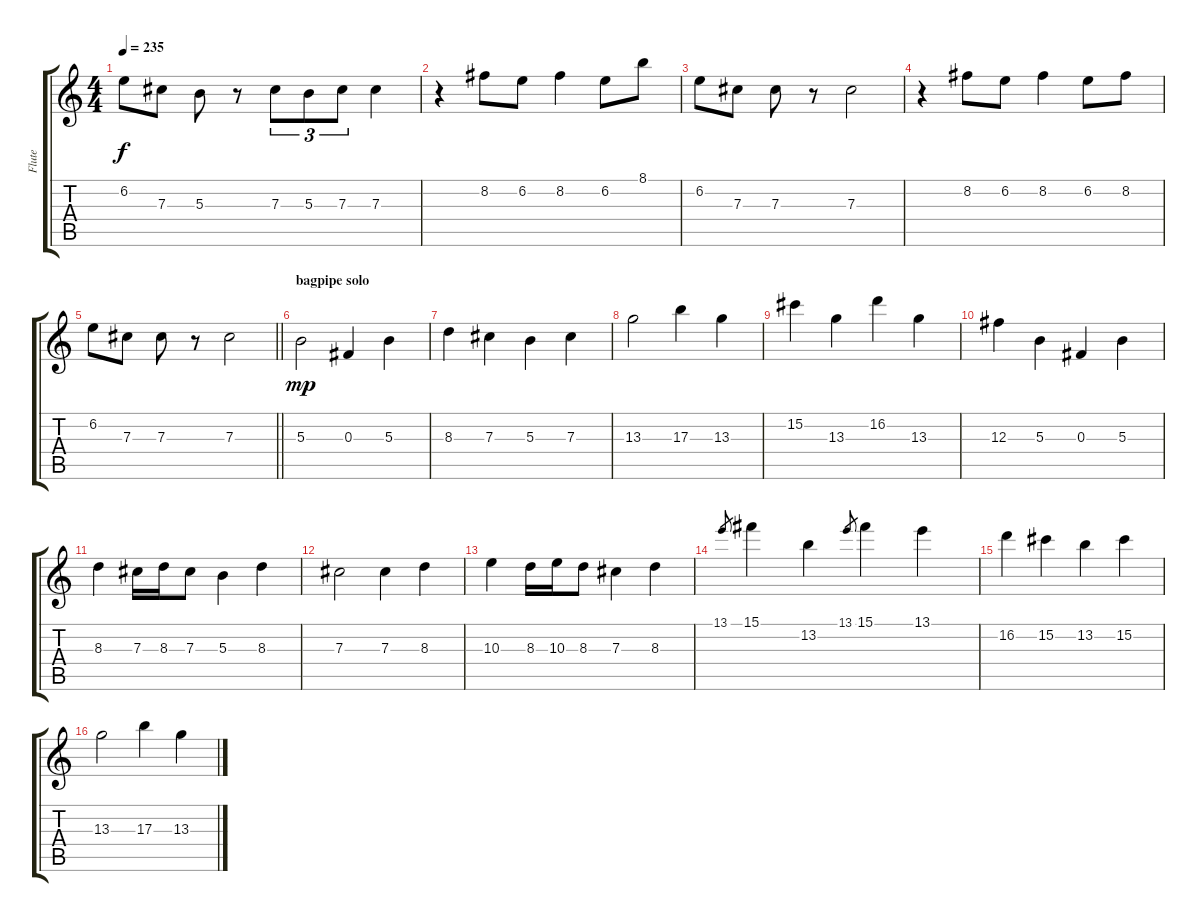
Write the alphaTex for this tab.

\track ("Flute" "Flute") {instrument piccolo}
\staff {score tabs}
\tuning (Eb5 Bb4 Gb4 Db4 Ab3 Eb3) {hide}
\ts (4 4)
\tempo 235
\clef g2
\ks c
6.2.8{dy f} 7.3.8 5.3.8 r.8 7.3.8{tu (3 2)} 5.3.8{tu (3 2)} 7.3.8{tu (3 2)} 7.3.4 |
r.4 8.2.8 6.2.8 8.2.4 6.2.8 8.1.8 |
6.2.8 7.3.8 7.3.8 r.8 7.3.2 |
r.4 8.2.8 6.2.8 8.2.4 6.2.8 8.2.8 |
\barLineRight lightlight
6.2.8 7.3.8 7.3.8 r.8 7.3.2 |
\section ("" "bagpipe solo")
5.3.2{dy mp} 0.3.4 5.3.4 |
8.3.4 7.3.4 5.3.4 7.3.4 |
13.3.2 17.3.4 13.3.4 |
15.2.4 13.3.4 16.2.4 13.3.4 |
12.3.4 5.3.4 0.3.4 5.3.4 |
8.3.4 7.3.16 8.3.16 7.3.8 5.3.4 8.3.4 |
7.3.2 7.3.4 8.3.4 |
10.3.4 8.3.16 10.3.16 8.3.8 7.3.4 8.3.4 |
13.1.8{gr} 15.1.4 13.2.4 13.1.8{gr} 15.1.4 13.1.4 |
16.2.4 15.2.4 13.2.4 15.2.4 |
13.3.2 17.3.4 13.3.4
